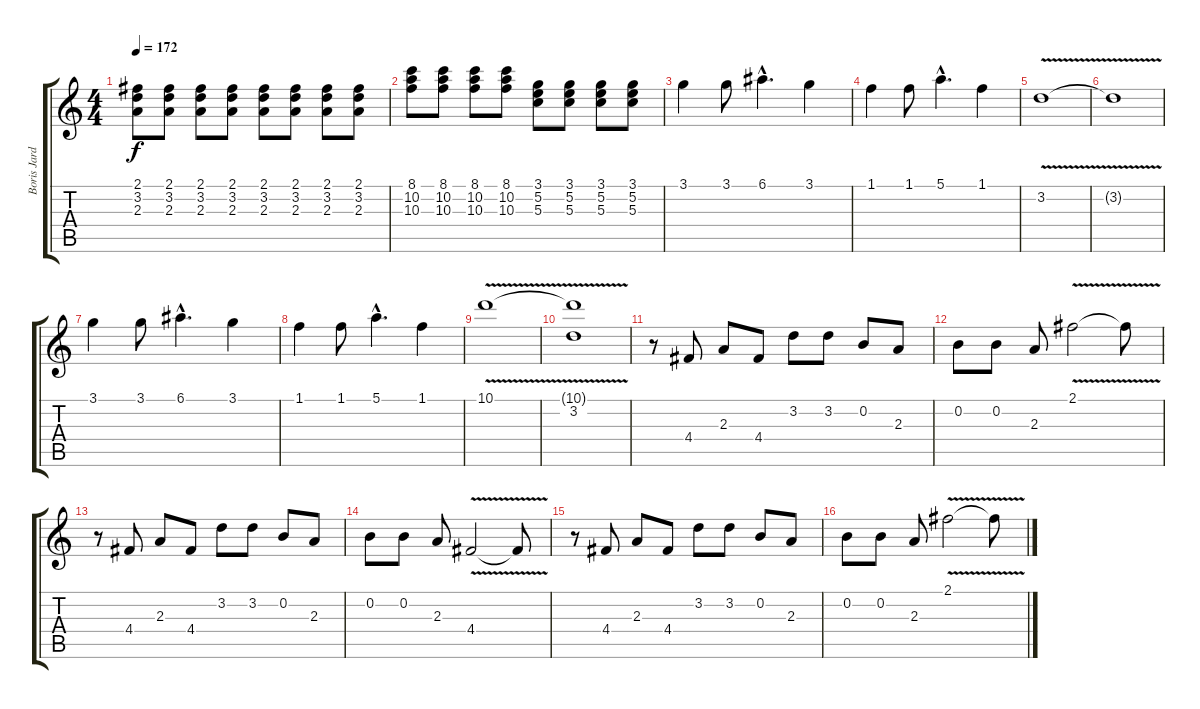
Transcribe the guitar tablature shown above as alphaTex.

\track ("Boris Jardel" "Boris Jard") {instrument distortionguitar}
\staff {score tabs}
\tuning (E4 B3 G3 D3 A2 E2) {hide}
\ts (4 4)
\tempo 172
\clef g2
\ks c
(2.1 3.2 2.3).8{dy f} (2.1 3.2 2.3).8 (2.1 3.2 2.3).8 (2.1 3.2 2.3).8 (2.1 3.2 2.3).8 (2.1 3.2 2.3).8 (2.1 3.2 2.3).8 (2.1 3.2 2.3).8 |
(8.1 10.2 10.3).8 (8.1 10.2 10.3).8 (8.1 10.2 10.3).8 (8.1 10.2 10.3).8 (3.1 5.2 5.3).8 (3.1 5.2 5.3).8 (3.1 5.2 5.3).8 (3.1 5.2 5.3).8 |
3.1.4{volume 16} 3.1.8 6.1{hac}.4{d} 3.1.4 |
1.1.4 1.1.8 5.1{hac}.4{d} 1.1.4 |
3.2{v}.1 |
3.2{t}.1 |
3.1.4 3.1.8 6.1{hac}.4{d} 3.1.4 |
1.1.4 1.1.8 5.1{hac}.4{d} 1.1.4 |
10.1{v}.1 |
(10.1{t} 3.2).1 |
r.8 4.4.8 2.3.8 4.4.8 3.2.8 3.2.8 0.2.8 2.3.8 |
0.2.8 0.2.8 2.3.8 2.1{v}.2 2.1{t}.8 |
r.8 4.4.8 2.3.8 4.4.8 3.2.8 3.2.8 0.2.8 2.3.8 |
0.2.8 0.2.8 2.3.8 4.4{v}.2 4.4{t}.8 |
r.8 4.4.8 2.3.8 4.4.8 3.2.8 3.2.8 0.2.8 2.3.8 |
0.2.8 0.2.8 2.3.8 2.1{v}.2 2.1{t}.8
